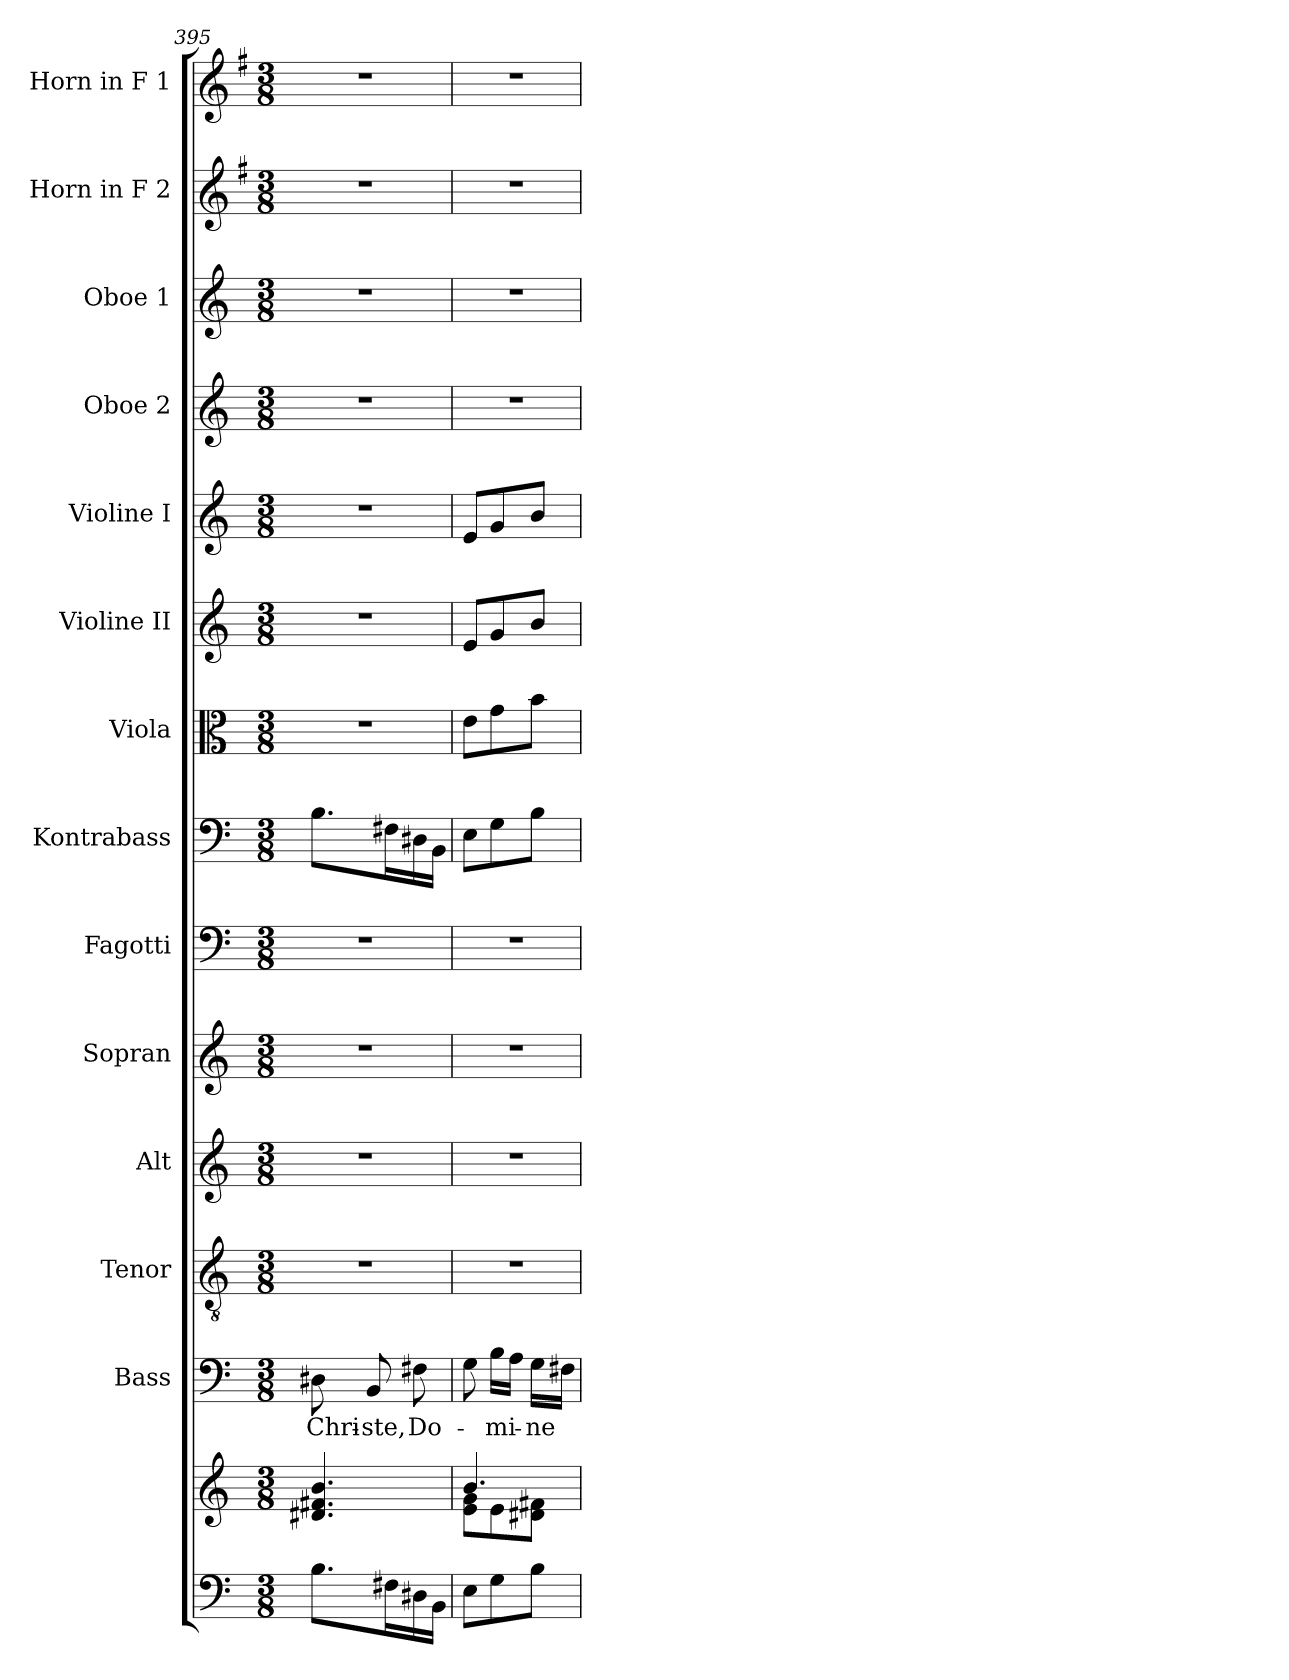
**kern	**kern	**kern	**text	**kern	**kern	**kern	**kern	**kern	**kern	**kern	**kern	**kern	**kern	**kern	**kern
*part14	*part14	*part13	*part13	*part12	*part11	*part10	*part9	*part8	*part7	*part6	*part5	*part4	*part3	*part2	*part1
*staff15	*staff14	*staff13	*staff13	*staff12	*staff11	*staff10	*staff9	*staff8	*staff7	*staff6	*staff5	*staff4	*staff3	*staff2	*staff1
*	*	*I"Bass	*	*I"Tenor	*I"Alt	*I"Sopran	*I"Fagotti	*I"Kontrabass	*I"Viola	*I"Violine II	*I"Violine I	*I"Oboe 2	*I"Oboe 1	*I"Horn in F 2	*I"Horn in F 1
*	*	*I'B.	*	*I'T.	*I'A.	*I'S.	*I'Fg.	*I'Kb.	*I'Vla.	*I'Vl. II	*I'Vl. I	*I'Ob. 2	*I'Ob. 1	*	*
*clefF4	*clefG2	*clefF4	*	*clefGv2	*clefG2	*clefG2	*clefF4	*clefF4	*clefC3	*clefG2	*clefG2	*clefG2	*clefG2	*clefG2	*clefG2
*	*	*	*	*	*	*	*	*ITrd7c12	*	*	*	*	*	*ITrd4c7	*ITrd4c7
*k[]	*k[]	*k[]	*	*k[]	*k[]	*k[]	*k[]	*k[]	*k[]	*k[]	*k[]	*k[]	*k[]	*k[]	*k[]
*C:	*C:	*C:	*	*C:	*C:	*C:	*C:	*C:	*C:	*C:	*C:	*C:	*C:	*C:	*C:
*M3/8	*M3/8	*M3/8	*	*M3/8	*M3/8	*M3/8	*M3/8	*M3/8	*M3/8	*M3/8	*M3/8	*M3/8	*M3/8	*M3/8	*M3/8
=395	=395	=395	=395	=395	=395	=395	=395	=395	=395	=395	=395	=395	=395	=395	=395
!	!	!	!LO:LY:b	!	!	!	!	!	!	!	!	!	!	!	!
8.B\L	4.d#X/ 4.f#X/ 4.b/	8D#X\	Chri-	4.r	4.r	4.r	4.r	8.BB\L	4.r	4.r	4.r	4.r	4.r	4.r	4.r
!	!	!	!LO:LY:b	!	!	!	!	!	!	!	!	!	!	!	!
.	.	8BB/	-ste,	.	.	.	.	.	.	.	.	.	.	.	.
16F#X\L	.	.	.	.	.	.	.	16FF#X\L	.	.	.	.	.	.	.
!	!	!	!LO:LY:b	!	!	!	!	!	!	!	!	!	!	!	!
16D#X\	.	8F#X\	Do-	.	.	.	.	16DD#X\	.	.	.	.	.	.	.
16BB\JJ	.	.	.	.	.	.	.	16BBB\JJ	.	.	.	.	.	.	.
=396	=396	=396	=396	=396	=396	=396	=396	=396	=396	=396	=396	=396	=396	=396	=396
*	*^	*	*	*	*	*	*	*	*	*	*	*	*	*	*
8E\L	4.b/	8e\ 8g\L	8G\	.	4.r	4.r	4.r	4.r	8EE\L	8e\L	8e/L	8e/L	4.r	4.r	4.r	4.r
!	!	!	!	!LO:LY:b	!	!	!	!	!	!	!	!	!	!	!	!
8G\	.	8e\	16B\LL	-mi-	.	.	.	.	8GG\	8g\	8g/	8g/	.	.	.	.
.	.	.	16A\JJ	.	.	.	.	.	.	.	.	.	.	.	.	.
!	!	!	!	!LO:LY:b	!	!	!	!	!	!	!	!	!	!	!	!
8B\J	.	8d#X\ 8f#X\J	16G\LL	-ne	.	.	.	.	8BB\J	8b\J	8b/J	8b/J	.	.	.	.
.	.	.	16F#X\JJ	.	.	.	.	.	.	.	.	.	.	.	.	.
*	*v	*v	*	*	*	*	*	*	*	*	*	*	*	*	*	*
=	=	=	=	=	=	=	=	=	=	=	=	=	=	=	=
*-	*-	*-	*-	*-	*-	*-	*-	*-	*-	*-	*-	*-	*-	*-	*-
